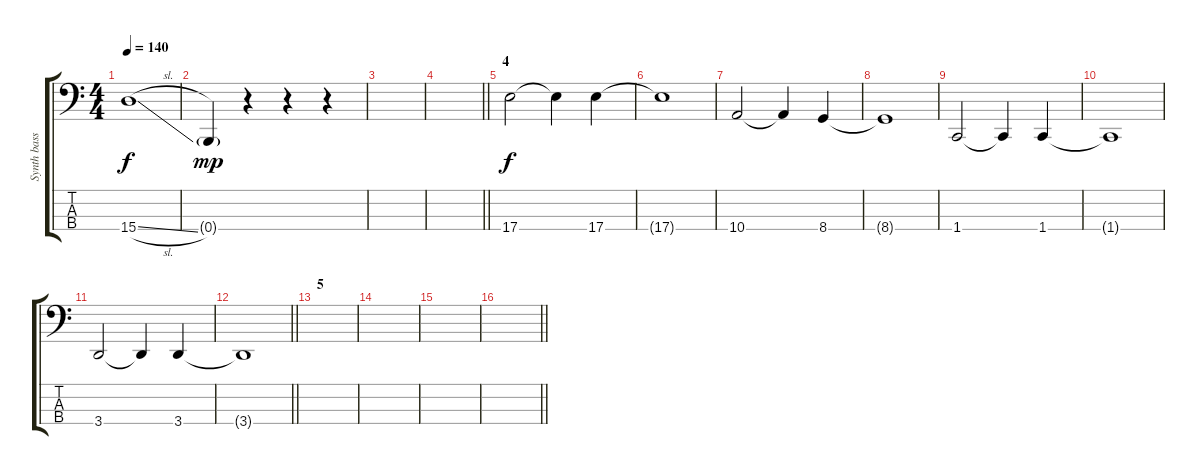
\track ("Synth bass" "Synth bass") {instrument electricbassfinger}
\staff {score tabs}
\tuning (E2 B1 Gb1 B0) {hide}
\ts (4 4)
\tempo 140
\clef f4
\ks c
15.4{sl}.1{dy f} |
0.4{g}.4{dy mp} r.4 r.4 r.4 |
|
\barLineRight lightlight
|
\section ("" "4")
17.4.2{dy f} 17.4{t}.4 17.4.4 |
17.4{t}.1 |
10.4.2 10.4{t}.4 8.4.4 |
8.4{t}.1 |
1.4.2 1.4{t}.4 1.4.4 |
1.4{t}.1 |
3.4.2 3.4{t}.4 3.4.4 |
\barLineRight lightlight
3.4{t}.1 |
\section ("" "5")
|
|
|
\barLineRight lightlight
